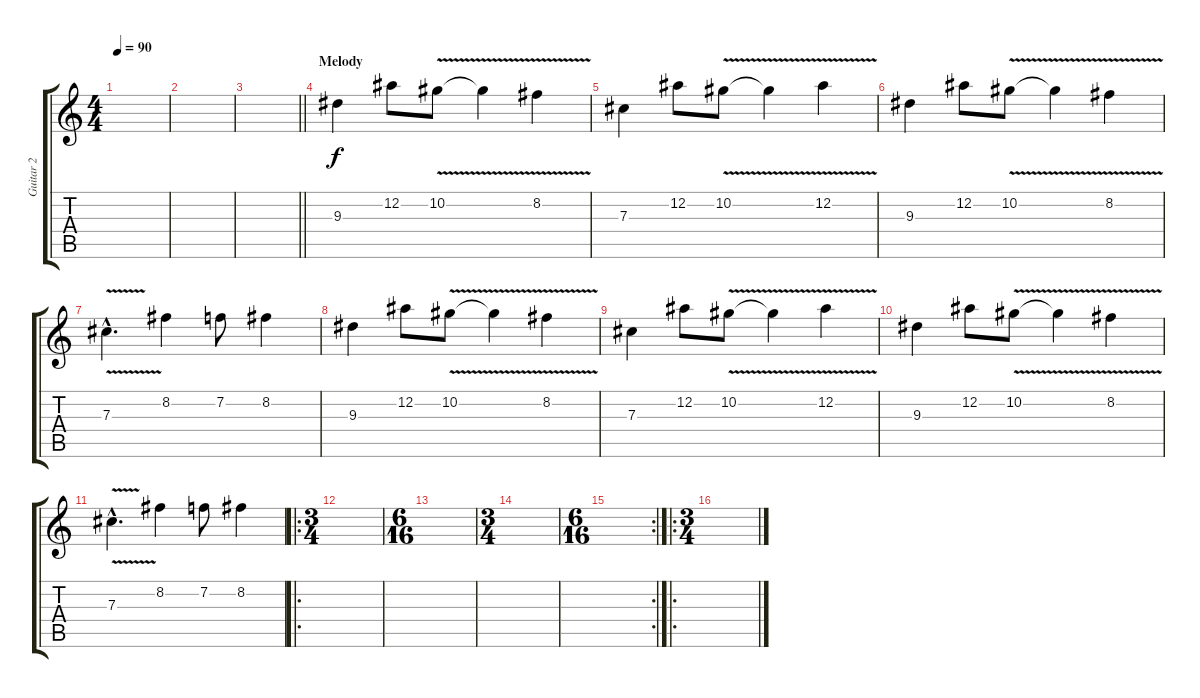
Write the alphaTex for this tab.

\track ("Guitar 2" "Guitar 2") {instrument electricguitarjazz}
\staff {score tabs}
\tuning (Eb4 Bb3 Gb3 Db3 Ab2 Eb2) {hide}
\ts (4 4)
\tempo 90
\clef g2
\ks c
|
|
\barLineRight lightlight
|
\section ("" "Melody")
9.3.4 12.2.8 10.2{v}.8 10.2{t}.4 8.2{v}.4 |
7.3.4 12.2.8 10.2{v}.8 10.2{t}.4 12.2{v}.4 |
9.3.4 12.2.8 10.2{v}.8 10.2{t}.4 8.2{v}.4 |
7.3{v hac}.4{d} 8.2.4 7.2.8 8.2.4 |
9.3.4 12.2.8 10.2{v}.8 10.2{t}.4 8.2{v}.4 |
7.3.4 12.2.8 10.2{v}.8 10.2{t}.4 12.2{v}.4 |
9.3.4 12.2.8 10.2{v}.8 10.2{t}.4 8.2{v}.4 |
7.3{v hac}.4{d} 8.2.4 7.2.8 8.2.4 |
\ro
\ts (3 4)
|
\ts (6 16)
|
\ts (3 4)
|
\rc 2
\ts (6 16)
|
\ro
\ts (3 4)
